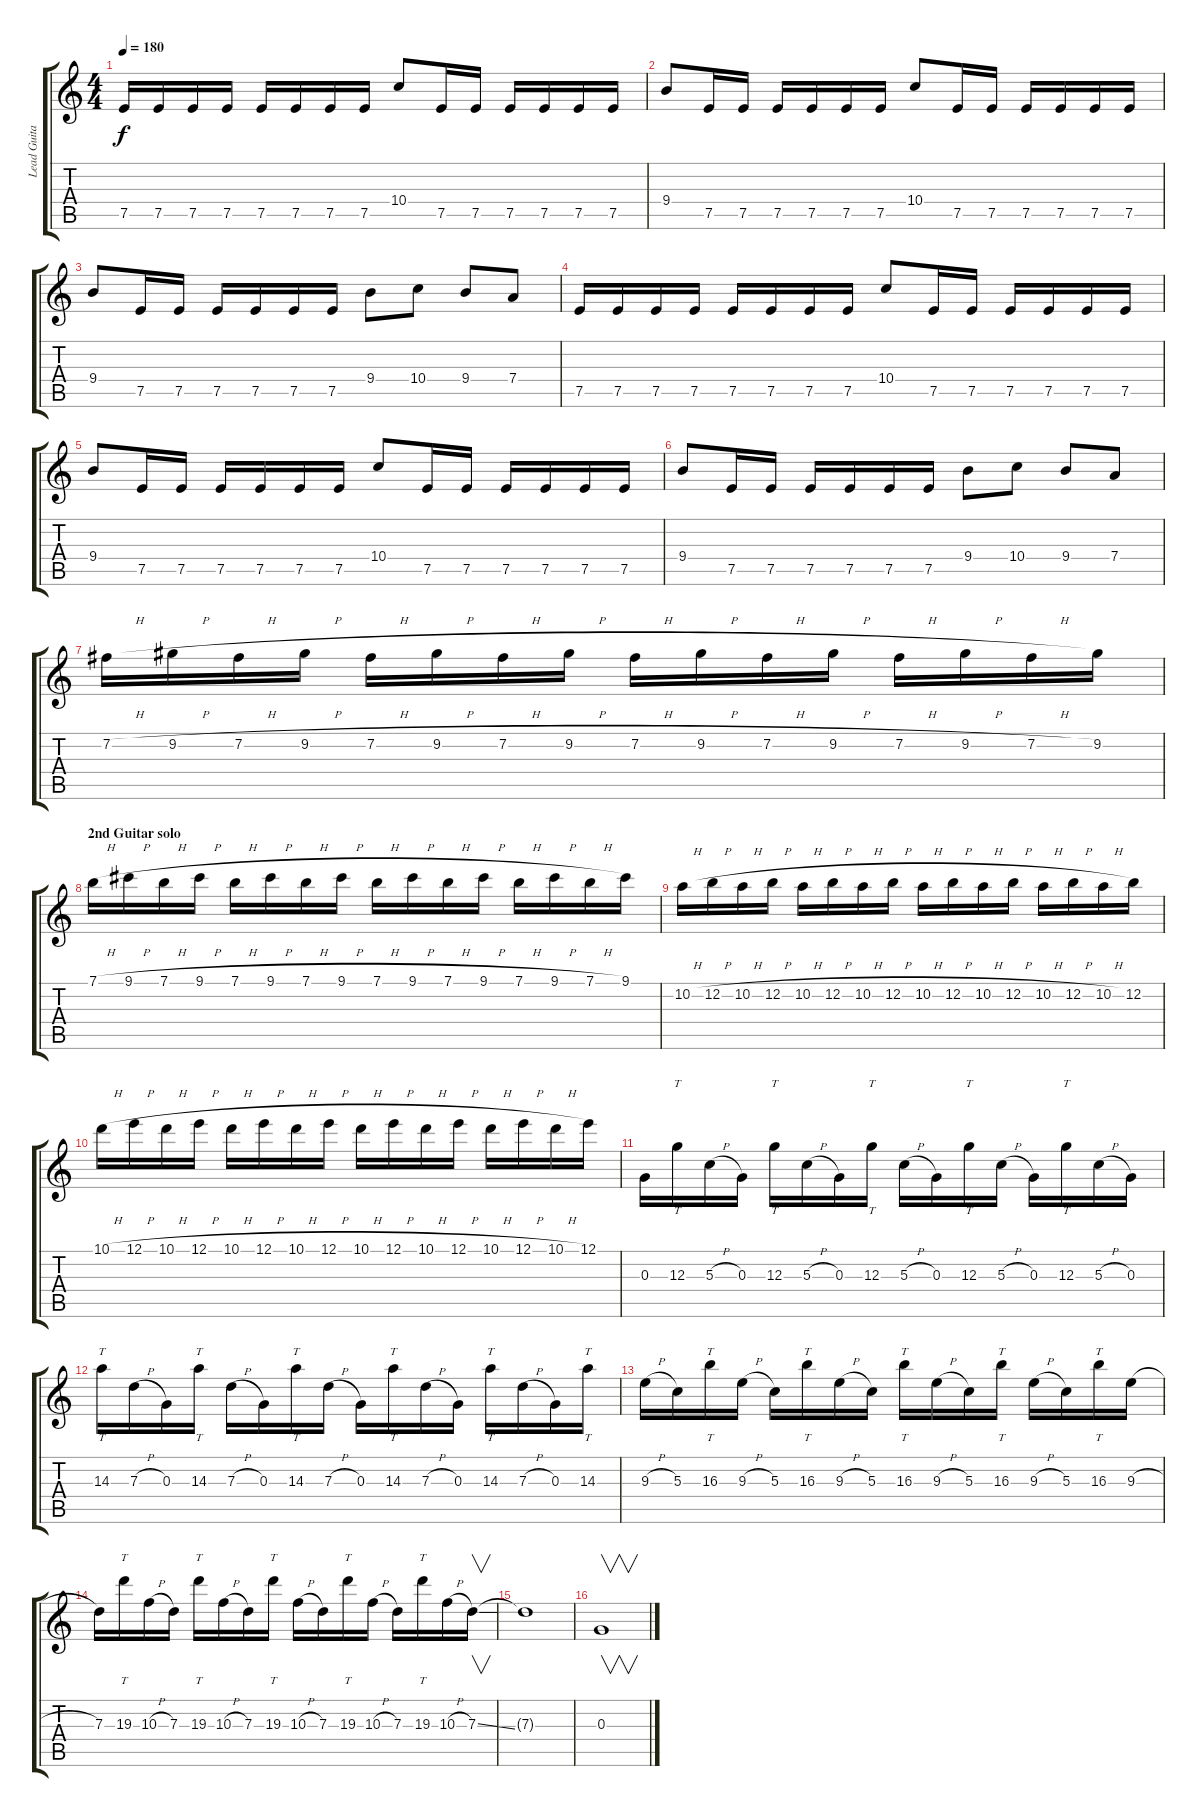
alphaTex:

\track ("Lead Guitar" "Lead Guita") {instrument distortionguitar}
\staff {score tabs}
\tuning (E4 B3 G3 D3 A2 E2) {hide}
\ts (4 4)
\tempo 180
\clef g2
\ks c
7.5.16{dy f} 7.5.16 7.5.16 7.5.16 7.5.16 7.5.16 7.5.16 7.5.16 10.4.8 7.5.16 7.5.16 7.5.16 7.5.16 7.5.16 7.5.16 |
9.4.8 7.5.16 7.5.16 7.5.16 7.5.16 7.5.16 7.5.16 10.4.8 7.5.16 7.5.16 7.5.16 7.5.16 7.5.16 7.5.16 |
9.4.8 7.5.16 7.5.16 7.5.16 7.5.16 7.5.16 7.5.16 9.4.8 10.4.8 9.4.8 7.4.8 |
7.5.16 7.5.16 7.5.16 7.5.16 7.5.16 7.5.16 7.5.16 7.5.16 10.4.8 7.5.16 7.5.16 7.5.16 7.5.16 7.5.16 7.5.16 |
9.4.8 7.5.16 7.5.16 7.5.16 7.5.16 7.5.16 7.5.16 10.4.8 7.5.16 7.5.16 7.5.16 7.5.16 7.5.16 7.5.16 |
9.4.8 7.5.16 7.5.16 7.5.16 7.5.16 7.5.16 7.5.16 9.4.8 10.4.8 9.4.8 7.4.8 |
7.2{h}.16 9.2{h}.16 7.2{h}.16 9.2{h}.16 7.2{h}.16 9.2{h}.16 7.2{h}.16 9.2{h}.16 7.2{h}.16 9.2{h}.16 7.2{h}.16 9.2{h}.16 7.2{h}.16 9.2{h}.16 7.2{h}.16 9.2.16 |
\section ("" "2nd Guitar solo")
7.1{h}.16 9.1{h}.16 7.1{h}.16 9.1{h}.16 7.1{h}.16 9.1{h}.16 7.1{h}.16 9.1{h}.16 7.1{h}.16 9.1{h}.16 7.1{h}.16 9.1{h}.16 7.1{h}.16 9.1{h}.16 7.1{h}.16 9.1.16 |
10.2{h}.16 12.2{h}.16 10.2{h}.16 12.2{h}.16 10.2{h}.16 12.2{h}.16 10.2{h}.16 12.2{h}.16 10.2{h}.16 12.2{h}.16 10.2{h}.16 12.2{h}.16 10.2{h}.16 12.2{h}.16 10.2{h}.16 12.2.16 |
10.1{h}.16 12.1{h}.16 10.1{h}.16 12.1{h}.16 10.1{h}.16 12.1{h}.16 10.1{h}.16 12.1{h}.16 10.1{h}.16 12.1{h}.16 10.1{h}.16 12.1{h}.16 10.1{h}.16 12.1{h}.16 10.1{h}.16 12.1.16 |
0.3.16 12.3.16{tt} 5.3{h}.16 0.3.16 12.3.16{tt} 5.3{h}.16 0.3.16 12.3.16{tt} 5.3{h}.16 0.3.16 12.3.16{tt} 5.3{h}.16 0.3.16 12.3.16{tt} 5.3{h}.16 0.3.16 |
14.3.16{tt} 7.3{h}.16 0.3.16 14.3.16{tt} 7.3{h}.16 0.3.16 14.3.16{tt} 7.3{h}.16 0.3.16 14.3.16{tt} 7.3{h}.16 0.3.16 14.3.16{tt} 7.3{h}.16 0.3.16 14.3.16{tt} |
9.3{h}.16 5.3.16 16.3.16{tt} 9.3{h}.16 5.3.16 16.3.16{tt} 9.3{h}.16 5.3.16 16.3.16{tt} 9.3{h}.16 5.3.16 16.3.16{tt} 9.3{h}.16 5.3.16 16.3.16{tt} 9.3{h}.16 |
7.3.16 19.3.16{tt} 10.3{h}.16 7.3.16 19.3.16{tt} 10.3{h}.16 7.3.16 19.3.16{tt} 10.3{h}.16 7.3.16 19.3.16{tt} 10.3{h}.16 7.3.16 19.3.16{tt} 10.3{h}.16 7.3{ss}.16{v} |
7.3{t}.1 |
0.3.1{v volume 0}
